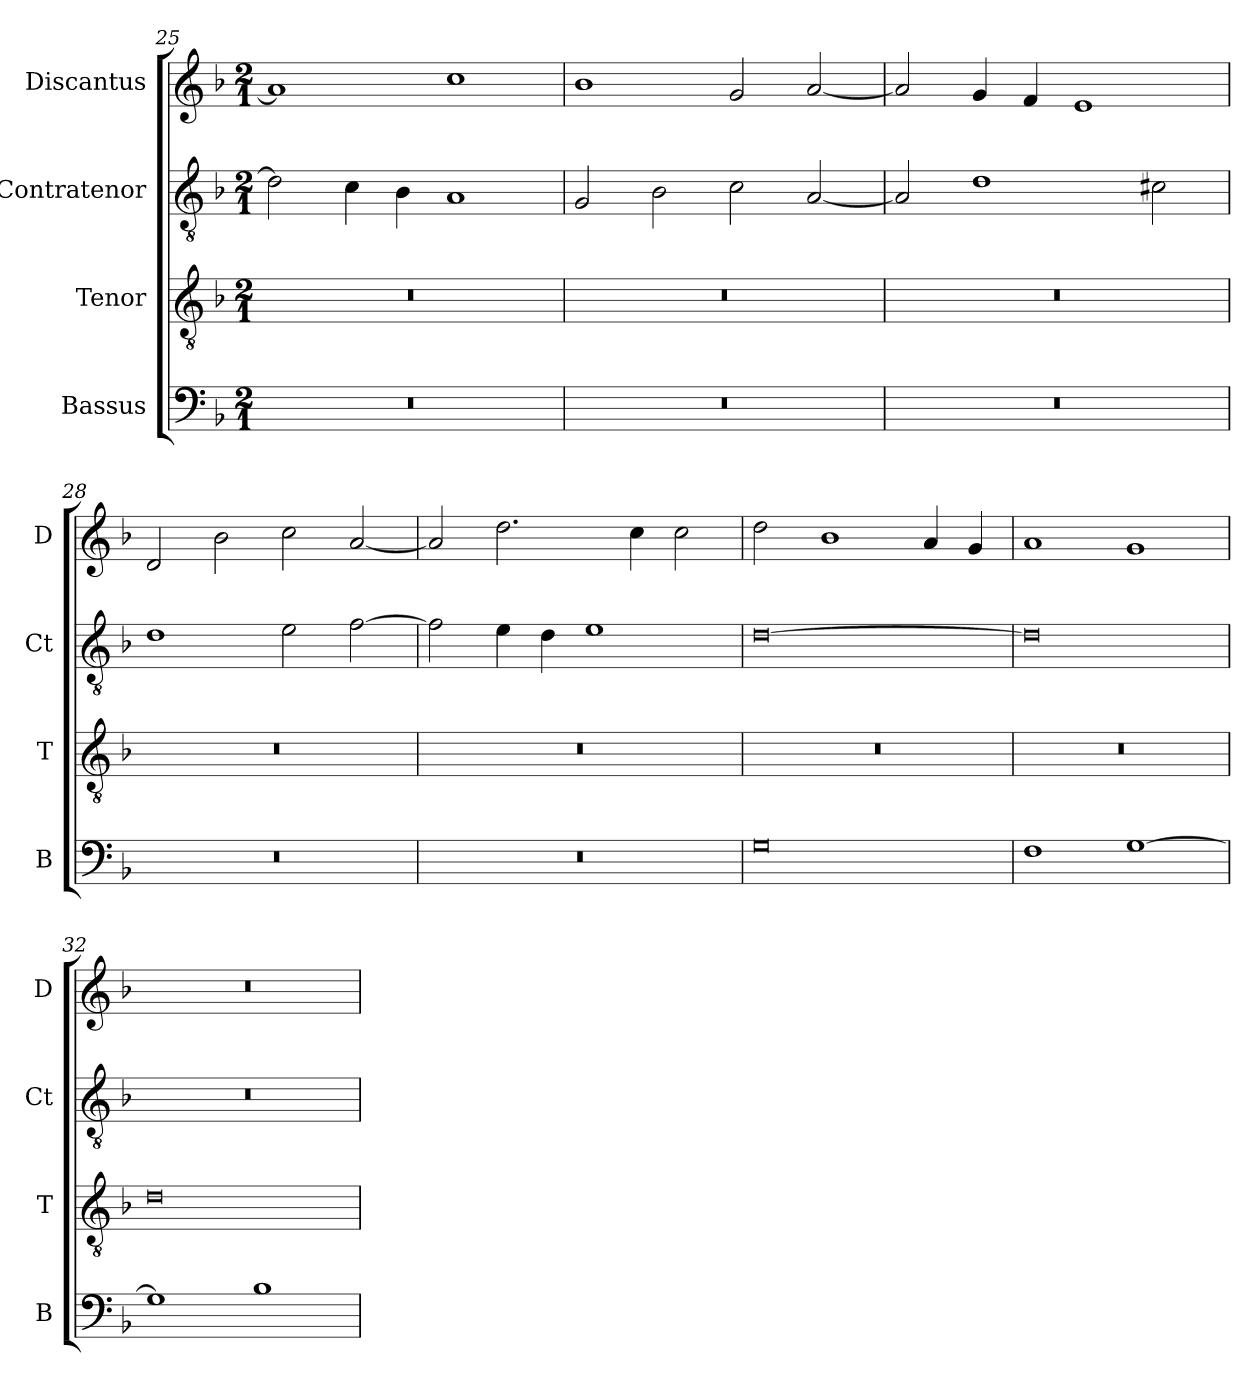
**kern	**kern	**kern	**kern
*part4	*part3	*part2	*part1
*staff4	*staff3	*staff2	*staff1
*I"Bassus	*I"Tenor	*I"Contratenor	*I"Discantus
*I'B	*I'T	*I'Ct	*I'D
*clefF4	*clefGv2	*clefGv2	*clefG2
*k[b-]	*k[b-]	*k[b-]	*k[b-]
*M2/1	*M2/1	*M2/1	*M2/1
=25	=25	=25	=25
0r	0r	2d\]	1a]
.	.	4c\	.
.	.	4B-\	.
.	.	1A	1cc
=26	=26	=26	=26
0r	0r	2G/	1b-
.	.	2B-\	.
.	.	2c\	2g/
.	.	[2A/	[2a/
=27	=27	=27	=27
0r	0r	2A/]	2a/]
.	.	1d	4g/
.	.	.	4f/
.	.	.	1e
.	.	2c#X\	.
=28	=28	=28	=28
0r	0r	1d	2d/
.	.	.	2b-\
.	.	2e\	2cc\
.	.	[2f\	[2a/
=29	=29	=29	=29
0r	0r	2f\]	2a/]
.	.	4e\	2.dd\
.	.	4d\	.
.	.	1e	.
.	.	.	4cc\
.	.	.	2cc\
=30	=30	=30	=30
0G	0r	[0d	2dd\
.	.	.	1b-
.	.	.	4a/
.	.	.	4g/
=31	=31	=31	=31
1F	0r	0d]	1a
[1G	.	.	1g
=32	=32	=32	=32
1G]	0d	0r	0r
1B-	.	.	.
=	=	=	=
*-	*-	*-	*-
